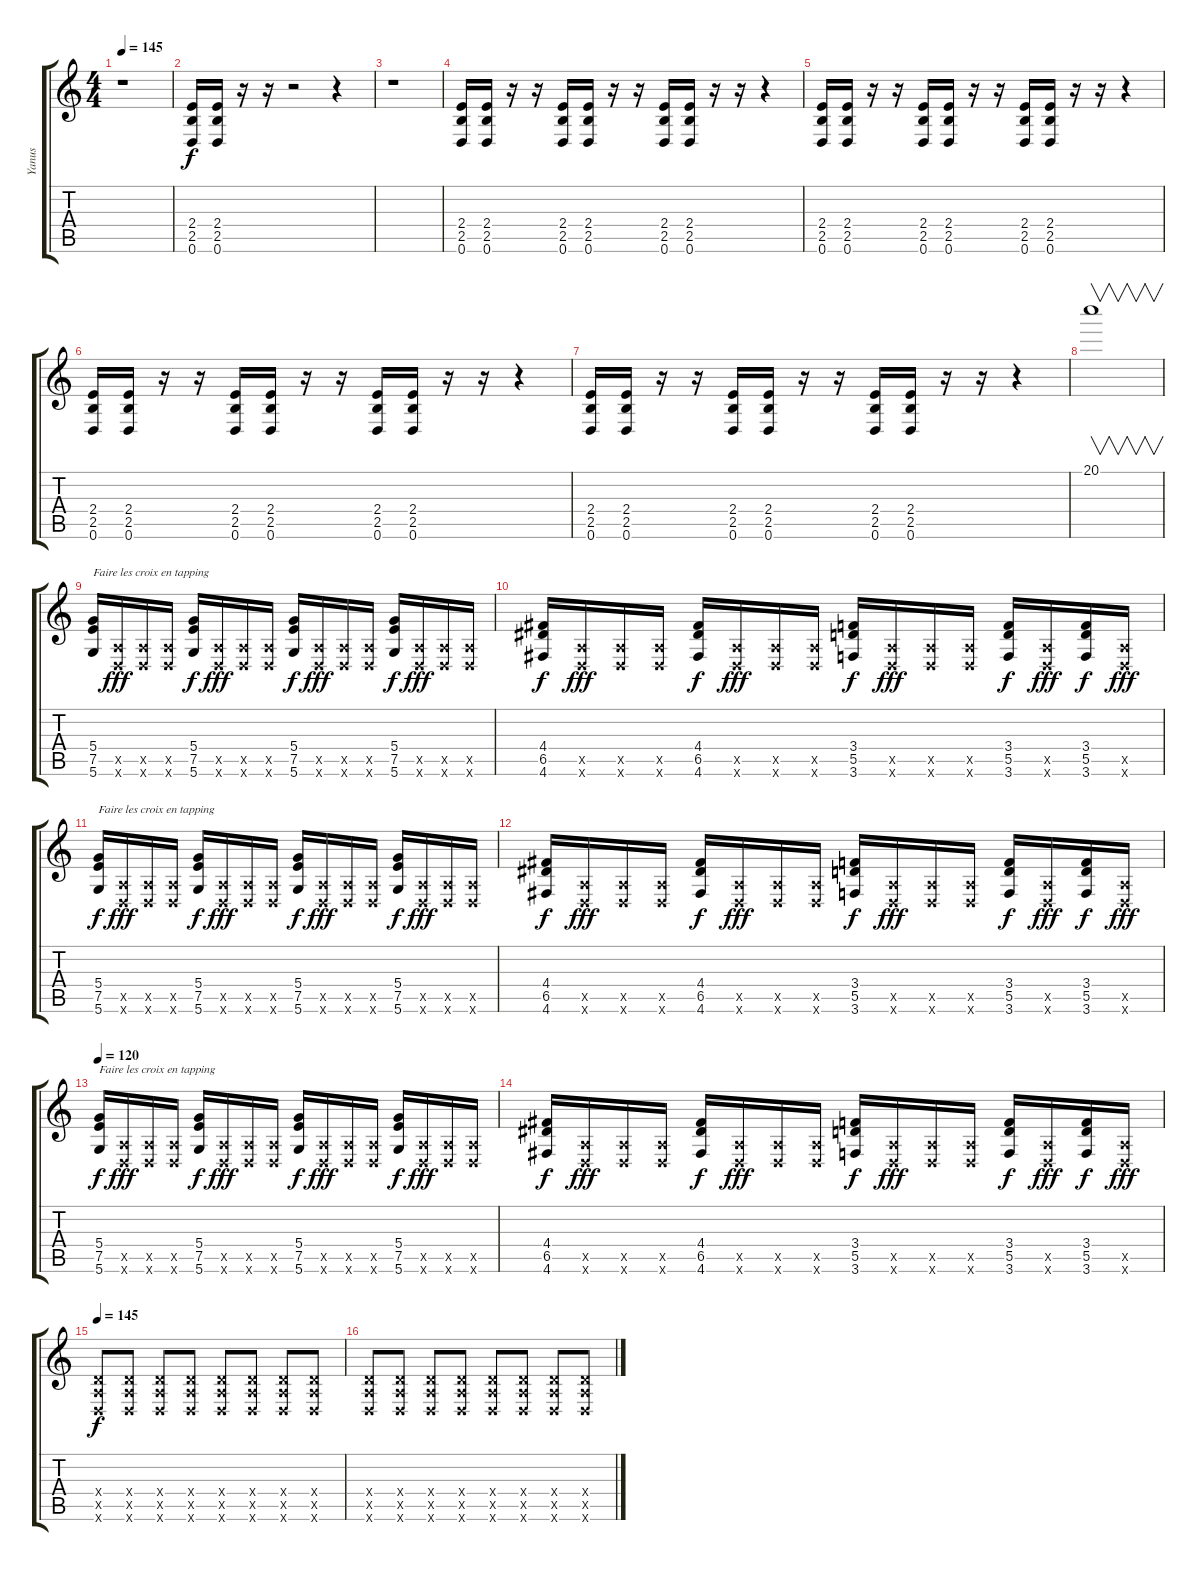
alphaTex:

\track ("Yanus" "Yanus") {instrument distortionguitar}
\staff {score tabs}
\tuning (E4 B3 G3 D3 A2 D2) {hide}
\ts (4 4)
\tempo 145
\clef g2
\ks c
r.1{dy f} |
(2.4 2.5 0.6).16 (2.4 2.5 0.6).16 r.16 r.16 r.2 r.4 |
r.1 |
(2.4 2.5 0.6).16 (2.4 2.5 0.6).16 r.16 r.16 (2.4 2.5 0.6).16 (2.4 2.5 0.6).16 r.16 r.16 (2.4 2.5 0.6).16 (2.4 2.5 0.6).16 r.16 r.16 r.4 |
(2.4 2.5 0.6).16 (2.4 2.5 0.6).16 r.16 r.16 (2.4 2.5 0.6).16 (2.4 2.5 0.6).16 r.16 r.16 (2.4 2.5 0.6).16 (2.4 2.5 0.6).16 r.16 r.16 r.4 |
(2.4 2.5 0.6).16 (2.4 2.5 0.6).16 r.16 r.16 (2.4 2.5 0.6).16 (2.4 2.5 0.6).16 r.16 r.16 (2.4 2.5 0.6).16 (2.4 2.5 0.6).16 r.16 r.16 r.4 |
(2.4 2.5 0.6).16 (2.4 2.5 0.6).16 r.16 r.16 (2.4 2.5 0.6).16 (2.4 2.5 0.6).16 r.16 r.16 (2.4 2.5 0.6).16 (2.4 2.5 0.6).16 r.16 r.16 r.4 |
20.1.1{v} |
(5.4 7.5 5.6).16{txt "Faire les croix en tapping"} (0.5{x} 0.6{x}).16{dy fff} (0.5{x} 0.6{x}).16 (0.5{x} 0.6{x}).16 (5.4 7.5 5.6).16{dy f} (0.5{x} 0.6{x}).16{dy fff} (0.5{x} 0.6{x}).16 (0.5{x} 0.6{x}).16 (5.4 7.5 5.6).16{dy f} (0.5{x} 0.6{x}).16{dy fff} (0.5{x} 0.6{x}).16 (0.5{x} 0.6{x}).16 (5.4 7.5 5.6).16{dy f} (0.5{x} 0.6{x}).16{dy fff} (0.5{x} 0.6{x}).16 (0.5{x} 0.6{x}).16 |
(4.4 6.5 4.6).16{dy f} (0.5{x} 0.6{x}).16{dy fff} (0.5{x} 0.6{x}).16 (0.5{x} 0.6{x}).16 (4.4 6.5 4.6).16{dy f} (0.5{x} 0.6{x}).16{dy fff} (0.5{x} 0.6{x}).16 (0.5{x} 0.6{x}).16 (3.4 5.5 3.6).16{dy f} (0.5{x} 0.6{x}).16{dy fff} (0.5{x} 0.6{x}).16 (0.5{x} 0.6{x}).16 (3.4 5.5 3.6).16{dy f} (0.5{x} 0.6{x}).16{dy fff} (3.4 5.5 3.6).16{dy f} (0.5{x} 0.6{x}).16{dy fff} |
(5.4 7.5 5.6).16{txt "Faire les croix en tapping" dy f} (0.5{x} 0.6{x}).16{dy fff} (0.5{x} 0.6{x}).16 (0.5{x} 0.6{x}).16 (5.4 7.5 5.6).16{dy f} (0.5{x} 0.6{x}).16{dy fff} (0.5{x} 0.6{x}).16 (0.5{x} 0.6{x}).16 (5.4 7.5 5.6).16{dy f} (0.5{x} 0.6{x}).16{dy fff} (0.5{x} 0.6{x}).16 (0.5{x} 0.6{x}).16 (5.4 7.5 5.6).16{dy f} (0.5{x} 0.6{x}).16{dy fff} (0.5{x} 0.6{x}).16 (0.5{x} 0.6{x}).16 |
(4.4 6.5 4.6).16{dy f} (0.5{x} 0.6{x}).16{dy fff} (0.5{x} 0.6{x}).16 (0.5{x} 0.6{x}).16 (4.4 6.5 4.6).16{dy f} (0.5{x} 0.6{x}).16{dy fff} (0.5{x} 0.6{x}).16 (0.5{x} 0.6{x}).16 (3.4 5.5 3.6).16{dy f} (0.5{x} 0.6{x}).16{dy fff} (0.5{x} 0.6{x}).16 (0.5{x} 0.6{x}).16 (3.4 5.5 3.6).16{dy f} (0.5{x} 0.6{x}).16{dy fff} (3.4 5.5 3.6).16{dy f} (0.5{x} 0.6{x}).16{dy fff} |
\tempo 120
(5.4 7.5 5.6).16{txt "Faire les croix en tapping" dy f} (0.5{x} 0.6{x}).16{dy fff} (0.5{x} 0.6{x}).16 (0.5{x} 0.6{x}).16 (5.4 7.5 5.6).16{dy f} (0.5{x} 0.6{x}).16{dy fff} (0.5{x} 0.6{x}).16 (0.5{x} 0.6{x}).16 (5.4 7.5 5.6).16{dy f} (0.5{x} 0.6{x}).16{dy fff} (0.5{x} 0.6{x}).16 (0.5{x} 0.6{x}).16 (5.4 7.5 5.6).16{dy f} (0.5{x} 0.6{x}).16{dy fff} (0.5{x} 0.6{x}).16 (0.5{x} 0.6{x}).16 |
(4.4 6.5 4.6).16{dy f} (0.5{x} 0.6{x}).16{dy fff} (0.5{x} 0.6{x}).16 (0.5{x} 0.6{x}).16 (4.4 6.5 4.6).16{dy f} (0.5{x} 0.6{x}).16{dy fff} (0.5{x} 0.6{x}).16 (0.5{x} 0.6{x}).16 (3.4 5.5 3.6).16{dy f} (0.5{x} 0.6{x}).16{dy fff} (0.5{x} 0.6{x}).16 (0.5{x} 0.6{x}).16 (3.4 5.5 3.6).16{dy f} (0.5{x} 0.6{x}).16{dy fff} (3.4 5.5 3.6).16{dy f} (0.5{x} 0.6{x}).16{dy fff} |
\tempo 145
(0.4{x} 0.5{x} 0.6{x}).8{dy f} (0.4{x} 0.5{x} 0.6{x}).8 (0.4{x} 0.5{x} 0.6{x}).8 (0.4{x} 0.5{x} 0.6{x}).8 (0.4{x} 0.5{x} 0.6{x}).8 (0.4{x} 0.5{x} 0.6{x}).8 (0.4{x} 0.5{x} 0.6{x}).8 (0.4{x} 0.5{x} 0.6{x}).8 |
(0.4{x} 0.5{x} 0.6{x}).8 (0.4{x} 0.5{x} 0.6{x}).8 (0.4{x} 0.5{x} 0.6{x}).8 (0.4{x} 0.5{x} 0.6{x}).8 (0.4{x} 0.5{x} 0.6{x}).8 (0.4{x} 0.5{x} 0.6{x}).8 (0.4{x} 0.5{x} 0.6{x}).8 (0.4{x} 0.5{x} 0.6{x}).8
